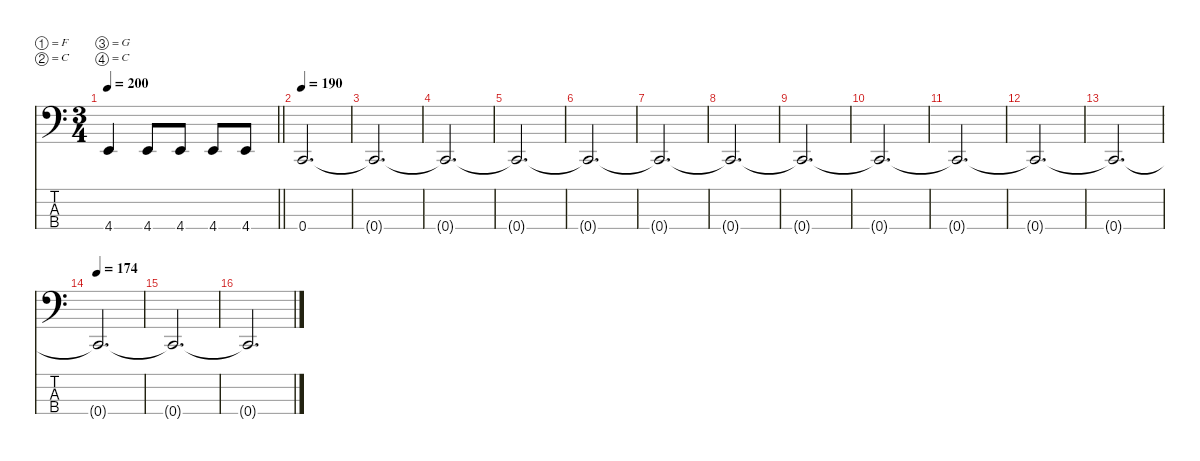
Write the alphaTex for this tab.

\defaultSystemsLayout 4
\hideDynamics
\bracketExtendMode nobrackets
\singleTrackTrackNamePolicy hidden
\multiTrackTrackNamePolicy hidden
\firstSystemTrackNameMode fullname
\otherSystemsTrackNameOrientation horizontal
\track ("Bass" "el.bs.") {defaultSystemsLayout 8 instrument electricbassfinger}
\staff {score tabs}
\tuning (F2 C2 G1 C1)
\ts (3 4)
\tempo 200
\clef f4
\barLineRight lightlight
\ks c
4.4.4{dy f beam Up} 4.4.8{beam Up} 4.4.8{beam Up} 4.4.8{beam Up} 4.4.8{beam Up} |
\tempo 190
0.4.2{d beam Up} |
0.4{t}.2{d beam Up} |
0.4{t}.2{d beam Up} |
0.4{t}.2{d beam Up} |
0.4{t}.2{d beam Up} |
0.4{t}.2{d beam Up} |
0.4{t}.2{d beam Up} |
0.4{t}.2{d beam Up} |
0.4{t}.2{d beam Up} |
0.4{t}.2{d beam Up} |
0.4{t}.2{d beam Up} |
0.4{t}.2{d beam Up} |
\tempo 174
0.4{t}.2{d beam Up} |
0.4{t}.2{d beam Up} |
0.4{t}.2{d beam Up}
